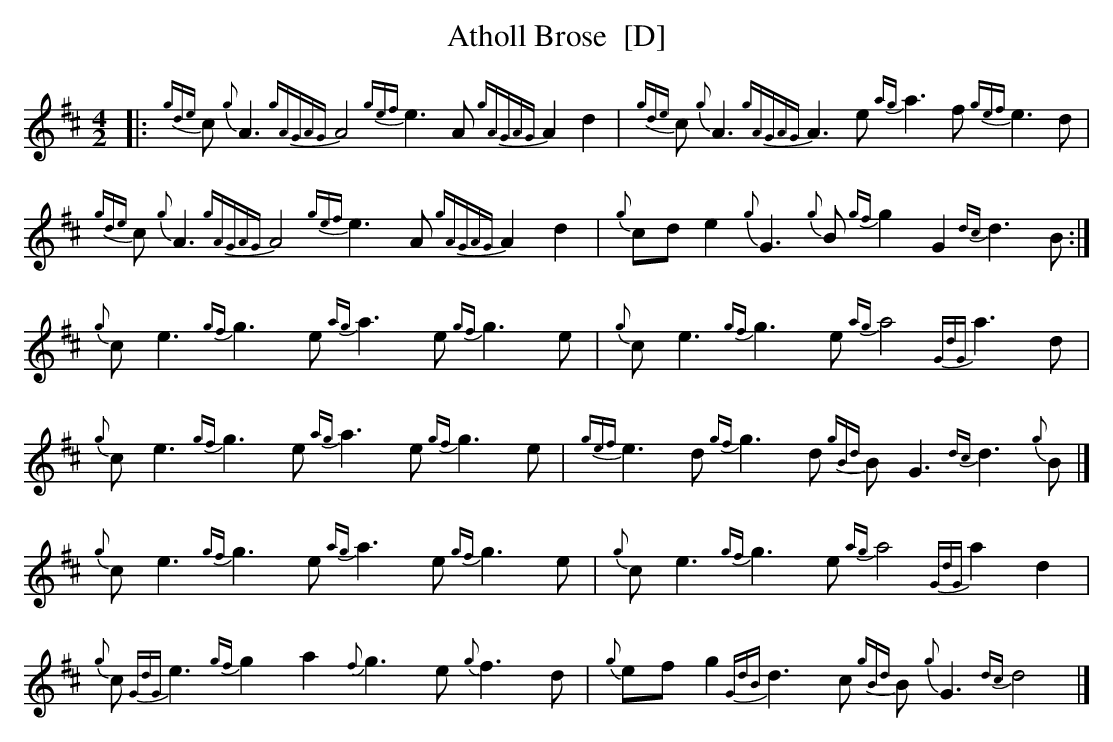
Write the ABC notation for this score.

X:1
T: Atholl Brose  [D]
E:7
M:4/2
K:D
|: {gde}c{g}A3 {gAGAG}A4 {gef}e3A {gAGAG}A2d2 | {gde}c{g}A3 {gAGAG}A3e {ag}a3f {gef}e3d |
{gde}c{g}A3 {gAGAG}A4 {gef}e3A {gAGAG}A2d2 | {g}cde2 {g}G3{g}B {gf}g2G2 {dc}d3B :|
{g}ce3 {gf}g3e {ag}a3e {gf}g3e | {g}ce3 {gf}g3e {ag}a4 {GdG}a3d |
{g}ce3 {gf}g3e {ag}a3e {gf}g3e | {gef}e3d {gf}g3d {gBd}BG3 {dc}d3{g}B |]
{g}ce3 {gf}g3e {ag}a3e {gf}g3e | {g}ce3 {gf}g3e {ag}a4 {GdG}a2d2 |
{g}c{GdG}e3 {gf}g2a2 {f}g3e {g}f3d | {g}efg2 {GdB}d3c {gBd}B{g}G3 {dc}d4 |]
